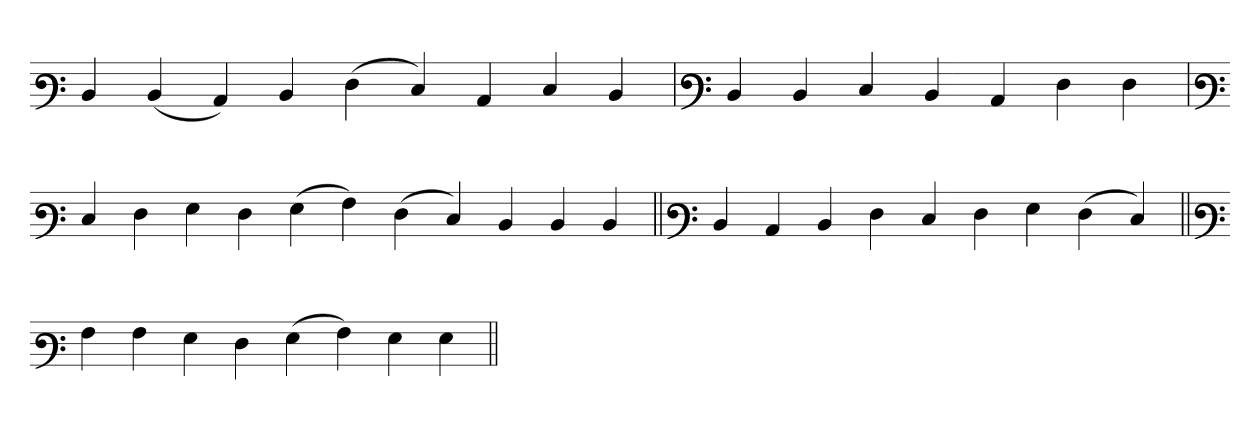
**kern
*part1
*staff1
*clefF3
=
4D
(4D
4C)
4D
(4F
4E)
4C
4E
4D
='
*clefF3
4D
4D
4E
4D
4C
4F
4F
=`
*clefF3
4E
4F
4G
4F
(4G
4A)
(4F
4E)
4D
4D
4D
=||
*clefF3
4D
4C
4D
4F
4E
4F
4G
(4F
4E)
=||
*clefF3
4A
4A
4G
4F
(4G
4A)
4G
4G
=||
*-
